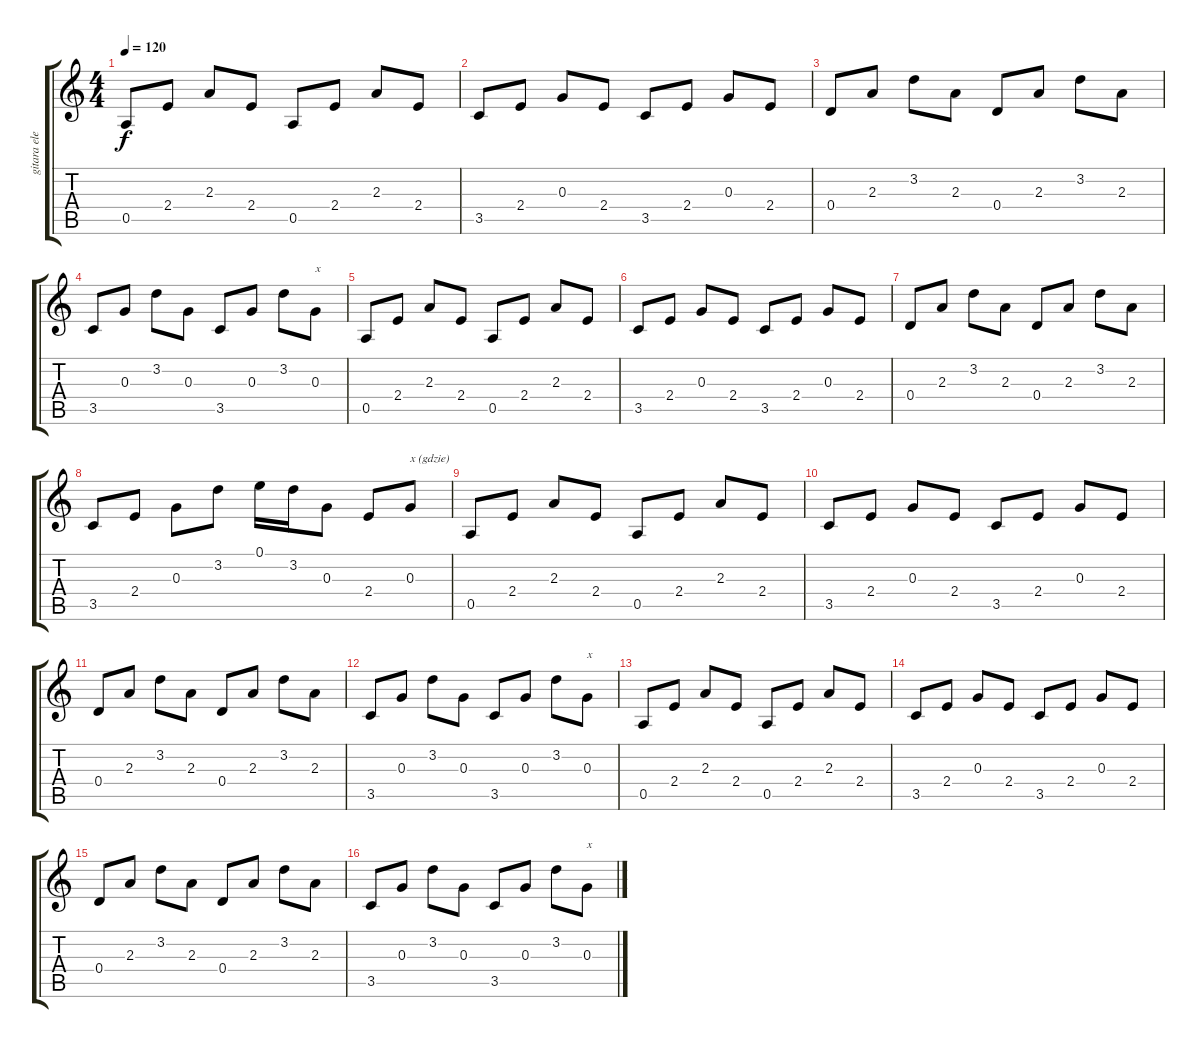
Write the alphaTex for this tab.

\track ("gitara elektryczna" "gitara ele") {instrument electricguitarclean}
\staff {score tabs}
\tuning (E4 B3 G3 D3 A2 E2) {hide}
\ts (4 4)
\tempo 120
\clef g2
\ks c
0.5.8{dy f} 2.4.8 2.3.8 2.4.8 0.5.8 2.4.8 2.3.8 2.4.8 |
3.5.8 2.4.8 0.3.8 2.4.8 3.5.8 2.4.8 0.3.8 2.4.8 |
0.4.8 2.3.8 3.2.8 2.3.8 0.4.8 2.3.8 3.2.8 2.3.8 |
3.5.8 0.3.8 3.2.8 0.3.8 3.5.8 0.3.8 3.2.8 0.3.8{txt "x"} |
0.5.8 2.4.8 2.3.8 2.4.8 0.5.8 2.4.8 2.3.8 2.4.8 |
3.5.8 2.4.8 0.3.8 2.4.8 3.5.8 2.4.8 0.3.8 2.4.8 |
0.4.8 2.3.8 3.2.8 2.3.8 0.4.8 2.3.8 3.2.8 2.3.8 |
3.5.8 2.4.8 0.3.8 3.2.8 0.1.16 3.2.16 0.3.8 2.4.8 0.3.8{txt "x (gdzie)"} |
0.5.8 2.4.8 2.3.8 2.4.8 0.5.8 2.4.8 2.3.8 2.4.8 |
3.5.8 2.4.8 0.3.8 2.4.8 3.5.8 2.4.8 0.3.8 2.4.8 |
0.4.8 2.3.8 3.2.8 2.3.8 0.4.8 2.3.8 3.2.8 2.3.8 |
3.5.8 0.3.8 3.2.8 0.3.8 3.5.8 0.3.8 3.2.8 0.3.8{txt "x"} |
0.5.8 2.4.8 2.3.8 2.4.8 0.5.8 2.4.8 2.3.8 2.4.8 |
3.5.8 2.4.8 0.3.8 2.4.8 3.5.8 2.4.8 0.3.8 2.4.8 |
0.4.8 2.3.8 3.2.8 2.3.8 0.4.8 2.3.8 3.2.8 2.3.8 |
3.5.8 0.3.8 3.2.8 0.3.8 3.5.8 0.3.8 3.2.8 0.3.8{txt "x"}
